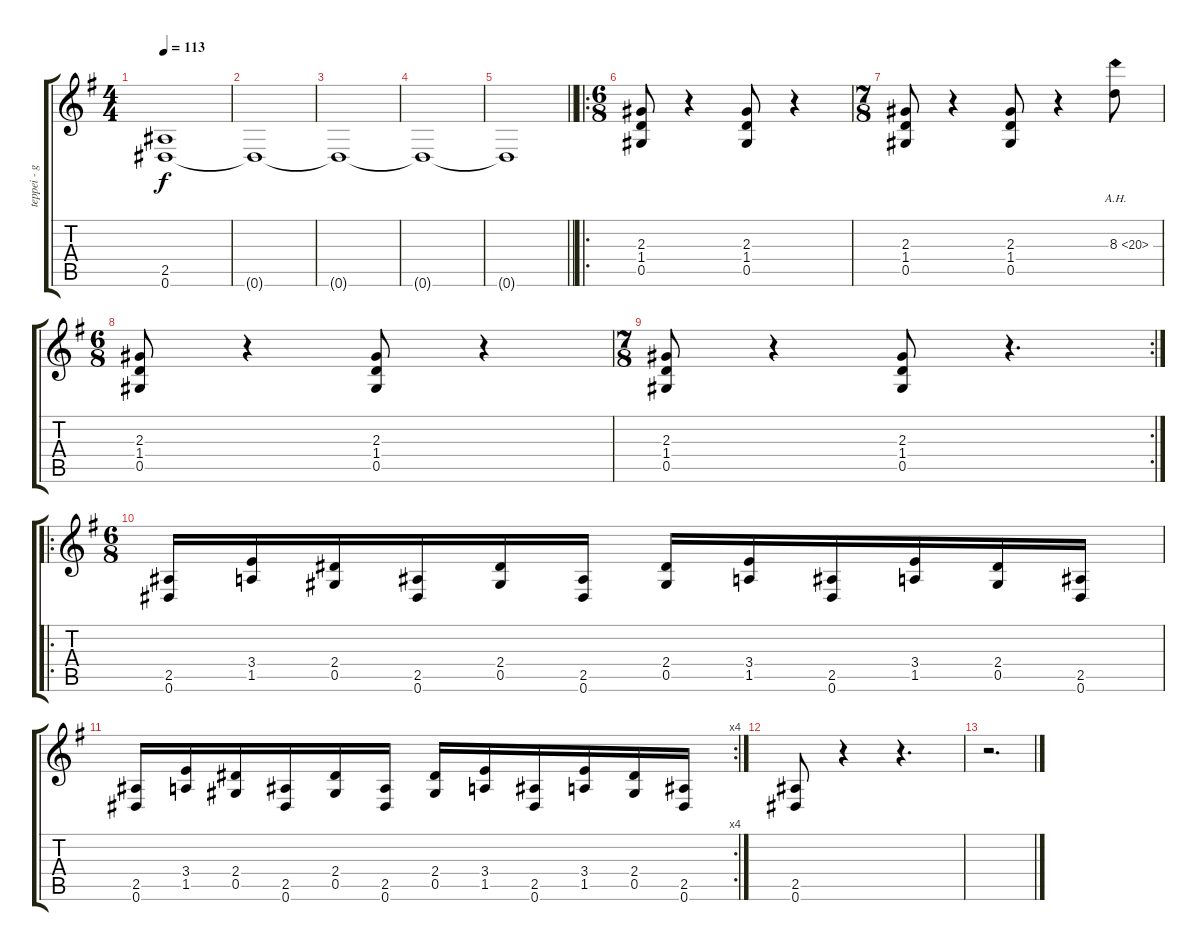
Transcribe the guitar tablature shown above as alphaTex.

\track ("teppei - guitar 1" "teppei - g") {instrument distortionguitar}
\staff {score tabs}
\tuning (Eb4 Bb3 Gb3 Db3 Ab2 Eb2) {hide}
\ts (4 4)
\tempo 113
\clef g2
\ks g
(2.5{t} 0.6{t}).1{dy f} |
0.6{t}.1 |
0.6{t}.1 |
0.6{t}.1 |
\barLineRight lightlight
0.6{t}.1 |
\ro
\ts (6 8)
(2.3 1.4 0.5).8 r.4 (2.3 1.4 0.5).8 r.4 |
\ts (7 8)
(2.3 1.4 0.5).8 r.4 (2.3 1.4 0.5).8 r.4 8.3{ah 12}.8 |
\ts (6 8)
(2.3 1.4 0.5).8 r.4 (2.3 1.4 0.5).8 r.4 |
\rc 2
\ts (7 8)
(2.3 1.4 0.5).8 r.4 (2.3 1.4 0.5).8 r.4{d} |
\ro
\ts (6 8)
(2.5 0.6).16 (3.4 1.5).16 (2.4 0.5).16 (2.5 0.6).16 (2.4 0.5).16 (2.5 0.6).16 (2.4 0.5).16 (3.4 1.5).16 (2.5 0.6).16 (3.4 1.5).16 (2.4 0.5).16 (2.5 0.6).16 |
\rc 4
(2.5 0.6).16 (3.4 1.5).16 (2.4 0.5).16 (2.5 0.6).16 (2.4 0.5).16 (2.5 0.6).16 (2.4 0.5).16 (3.4 1.5).16 (2.5 0.6).16 (3.4 1.5).16 (2.4 0.5).16 (2.5 0.6).16 |
(2.5 0.6).8 r.4 r.4{d} |
r.2{d}
